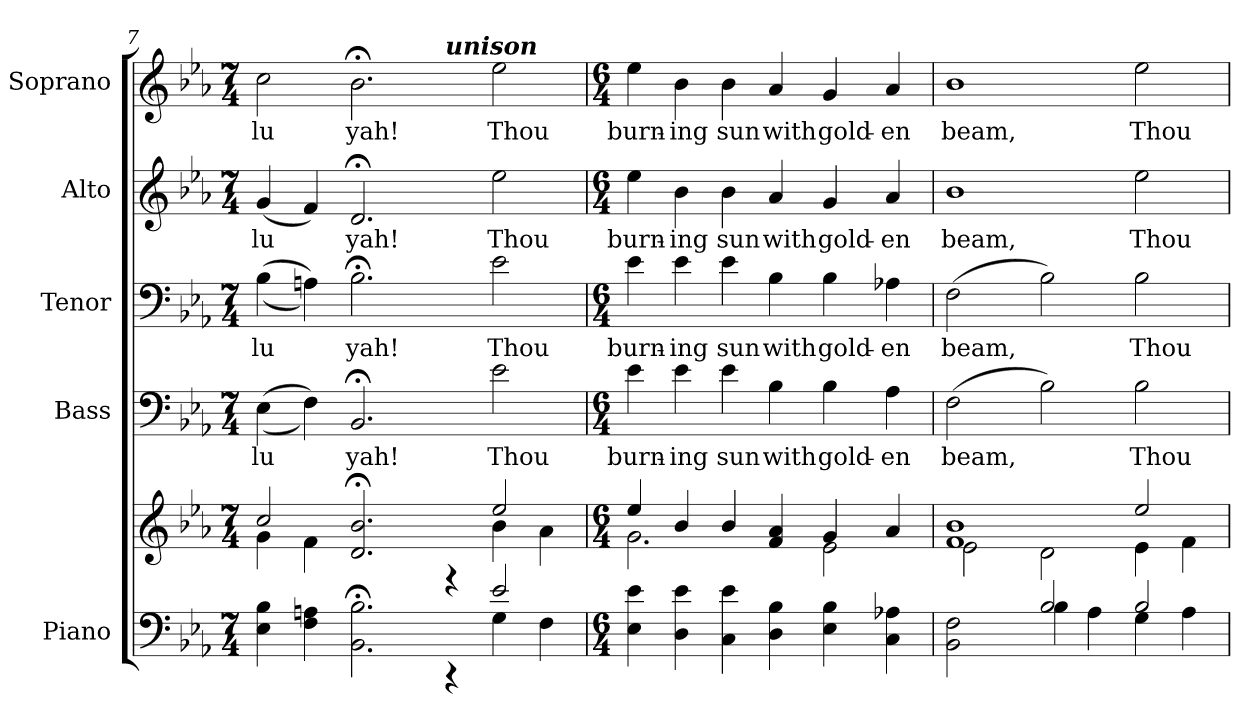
**kern	**kern	**kern	**text	**kern	**text	**kern	**text	**kern	**text
*part5	*part5	*part4	*part4	*part3	*part3	*part2	*part2	*part1	*part1
*staff6	*staff5	*staff4	*staff4	*staff3	*staff3	*staff2	*staff2	*staff1	*staff1
*I"Piano	*	*I"Bass	*	*I"Tenor	*	*I"Alto	*	*I"Soprano	*
*I'Pno.	*	*I'B.	*	*I'T.	*	*I'A.	*	*I'S.	*
*clefF4	*clefG2	*clefF4	*	*clefF4	*	*clefG2	*	*clefG2	*
*k[b-e-a-]	*k[b-e-a-]	*k[b-e-a-]	*	*k[b-e-a-]	*	*k[b-e-a-]	*	*k[b-e-a-]	*
*E-:	*E-:	*E-:	*	*E-:	*	*E-:	*	*E-:	*
*M7/4	*M7/4	*M7/4	*	*M7/4	*	*M7/4	*	*M7/4	*
=7	=7	=7	=7	=7	=7	=7	=7	=7	=7
*^	*^	*	*	*	*	*	*	*	*
!	!	!	!	!	!LO:LY:b:color=#000000	!	!	!	!	!	!
!	!	!	!	!	!	!	!LO:LY:b:color=#000000	!	!	!	!
!	!	!	!	!	!	!	!	!	!LO:LY:b:color=#000000	!	!
!	!	!	!	!	!	!	!	!	!	!	!LO:LY:b:color=#000000
*	*	*	*	*	*	*	*	*	*	*^	*
4E-i\ 4B-i	2.ryy	2cci/	4gi\	((4E-i\	lu	((4B-i\	lu	(4gi/	lu	2cci\	1ryy	lu
4Fi\ 4Ani	.	.	4fi\	4Fi\))	.	4Ani\))	.	4fi/)	.	.	.	.
!	!	!	!	!	!LO:LY:b:color=#000000	!	!	!	!	!	!	!
!	!	!	!	!	!	!	!LO:LY:b:color=#000000	!	!	!	!	!
!	!	!	!	!	!	!	!	!	!LO:LY:b:color=#000000	!	!	!
!	!	!	!	!	!	!	!	!	!	!	!	!LO:LY:b:color=#000000
2.BB-i\; 2.B-i;	.	2.di/; 2.b-i;	4ryy	2.BB-;i/	yah!	2.B-;i\	yah!	2.d;i/	yah!	2.b-;i\	.	yah!
.	4ryy	.	4ryy	.	.	.	.	.	.	.	.	.
!	!	!	!	!	!	!	!	!	!	!	!LO:TX:a:Bi:t=unison	!
.	4r	.	4r	.	.	.	.	.	.	.	2.ryy	.
!	!	!	!	!	!LO:LY:b:color=#000000	!	!	!	!	!	!	!
!	!	!	!	!	!	!	!LO:LY:b:color=#000000	!	!	!	!	!
!	!	!	!	!	!	!	!	!	!LO:LY:b:color=#000000	!	!	!
!	!	!	!	!	!	!	!	!	!	!	!	!LO:LY:b:color=#000000
2e-i/	4Gi\	2ee-i/	4b-i\	2e-i\	Thou	2e-i\	Thou	2ee-i\	Thou	2ee-i\	.	Thou
.	4Fi\	.	4a-i\	.	.	.	.	.	.	.	.	.
*v	*v	*	*	*	*	*	*	*	*	*v	*v	*
=8	=8	=8	=8	=8	=8	=8	=8	=8	=8	=8
*M6/4	*M6/4	*	*M6/4	*	*M6/4	*	*M6/4	*	*M6/4	*
*^	*	*	*	*	*	*	*	*	*^	*
!	!	!	!	!	!LO:LY:b:color=#000000	!	!	!	!	!	!	!
*v	*v	*	*	*	*	*	*	*	*	*v	*v	*
*^	*	*	*	*	*	*	*	*	*^	*
!	!	!	!	!	!	!	!LO:LY:b:color=#000000	!	!	!	!	!
*v	*v	*	*	*	*	*	*	*	*	*v	*v	*
*^	*	*	*	*	*	*	*	*	*^	*
!	!	!	!	!	!	!	!	!	!LO:LY:b:color=#000000	!	!	!
*v	*v	*	*	*	*	*	*	*	*	*v	*v	*
*^	*	*	*	*	*	*	*	*	*^	*
!	!	!	!	!	!	!	!	!	!	!	!	!LO:LY:b:color=#000000
*v	*v	*	*	*	*	*	*	*	*	*v	*v	*
4E-i\ 4e-i	4ee-i/	2.gi\	4e-i\	burn-	4e-i\	burn-	4ee-i\	burn-	4ee-i\	burn-
!	!	!	!	!LO:LY:b:color=#000000	!	!	!	!	!	!
!	!	!	!	!	!	!LO:LY:b:color=#000000	!	!	!	!
!	!	!	!	!	!	!	!	!LO:LY:b:color=#000000	!	!
!	!	!	!	!	!	!	!	!	!	!LO:LY:b:color=#000000
4Di\ 4e-i	4b-i/	.	4e-i\	-ing	4e-i\	-ing	4b-i\	-ing	4b-i\	-ing
!	!	!	!	!LO:LY:b:color=#000000	!	!	!	!	!	!
!	!	!	!	!	!	!LO:LY:b:color=#000000	!	!	!	!
!	!	!	!	!	!	!	!	!LO:LY:b:color=#000000	!	!
!	!	!	!	!	!	!	!	!	!	!LO:LY:b:color=#000000
4Ci\ 4e-i	4b-i/	.	4e-i\	sun	4e-i\	sun	4b-i\	sun	4b-i\	sun
!	!	!	!	!LO:LY:b:color=#000000	!	!	!	!	!	!
!	!	!	!	!	!	!LO:LY:b:color=#000000	!	!	!	!
!	!	!	!	!	!	!	!	!LO:LY:b:color=#000000	!	!
!	!	!	!	!	!	!	!	!	!	!LO:LY:b:color=#000000
4Di\ 4B-i	4fi/ 4a-i	4ryy	4B-i\	with	4B-i\	with	4a-i/	with	4a-i/	with
!	!	!	!	!LO:LY:b:color=#000000	!	!	!	!	!	!
!	!	!	!	!	!	!LO:LY:b:color=#000000	!	!	!	!
!	!	!	!	!	!	!	!	!LO:LY:b:color=#000000	!	!
!	!	!	!	!	!	!	!	!	!	!LO:LY:b:color=#000000
4E-i\ 4B-i	4gi/	2e-i\	4B-i\	gold-	4B-i\	gold-	4gi/	gold-	4gi/	gold-
!	!	!	!	!LO:LY:b:color=#000000	!	!	!	!	!	!
!	!	!	!	!	!	!LO:LY:b:color=#000000	!	!	!	!
!	!	!	!	!	!	!	!	!LO:LY:b:color=#000000	!	!
!	!	!	!	!	!	!	!	!	!	!LO:LY:b:color=#000000
4Ci\ 4A-Xi	4a-i/	.	4A-i\	-en	4A-Xi\	-en	4a-i/	-en	4a-i/	-en
!!LO:PB:g=z
=9	=9	=9	=9	=9	=9	=9	=9	=9	=9	=9
*^	*	*	*	*	*	*	*	*	*	*
!	!	!	!	!	!LO:LY:b:color=#000000	!	!	!	!	!	!
!	!	!	!	!	!	!	!LO:LY:b:color=#000000	!	!	!	!
!	!	!	!	!	!	!	!	!	!LO:LY:b:color=#000000	!	!
!	!	!	!	!	!	!	!	!	!	!	!LO:LY:b:color=#000000
2BB-i\ 2Fi	4ryy	1fi 1b-i	2e-i\	(2Fi\	beam,	(2Fi\	beam,	1b-i	beam,	1b-i	beam,
.	4ryy	.	.	.	.	.	.	.	.	.	.
2B-i/	4B-i\	.	2di\	2B-i\)	.	2B-i\)	.	.	.	.	.
.	4A-i\	.	.	.	.	.	.	.	.	.	.
!	!	!	!	!	!LO:LY:b:color=#000000	!	!	!	!	!	!
!	!	!	!	!	!	!	!LO:LY:b:color=#000000	!	!	!	!
!	!	!	!	!	!	!	!	!	!LO:LY:b:color=#000000	!	!
!	!	!	!	!	!	!	!	!	!	!	!LO:LY:b:color=#000000
2B-i/	4Gi\	2ee-i/	4e-i\	2B-i\	Thou	2B-i\	Thou	2ee-i\	Thou	2ee-i\	Thou
.	4A-i\	.	4fi\	.	.	.	.	.	.	.	.
*v	*v	*	*	*	*	*	*	*	*	*	*
*	*v	*v	*	*	*	*	*	*	*	*
=	=	=	=	=	=	=	=	=	=
*-	*-	*-	*-	*-	*-	*-	*-	*-	*-
